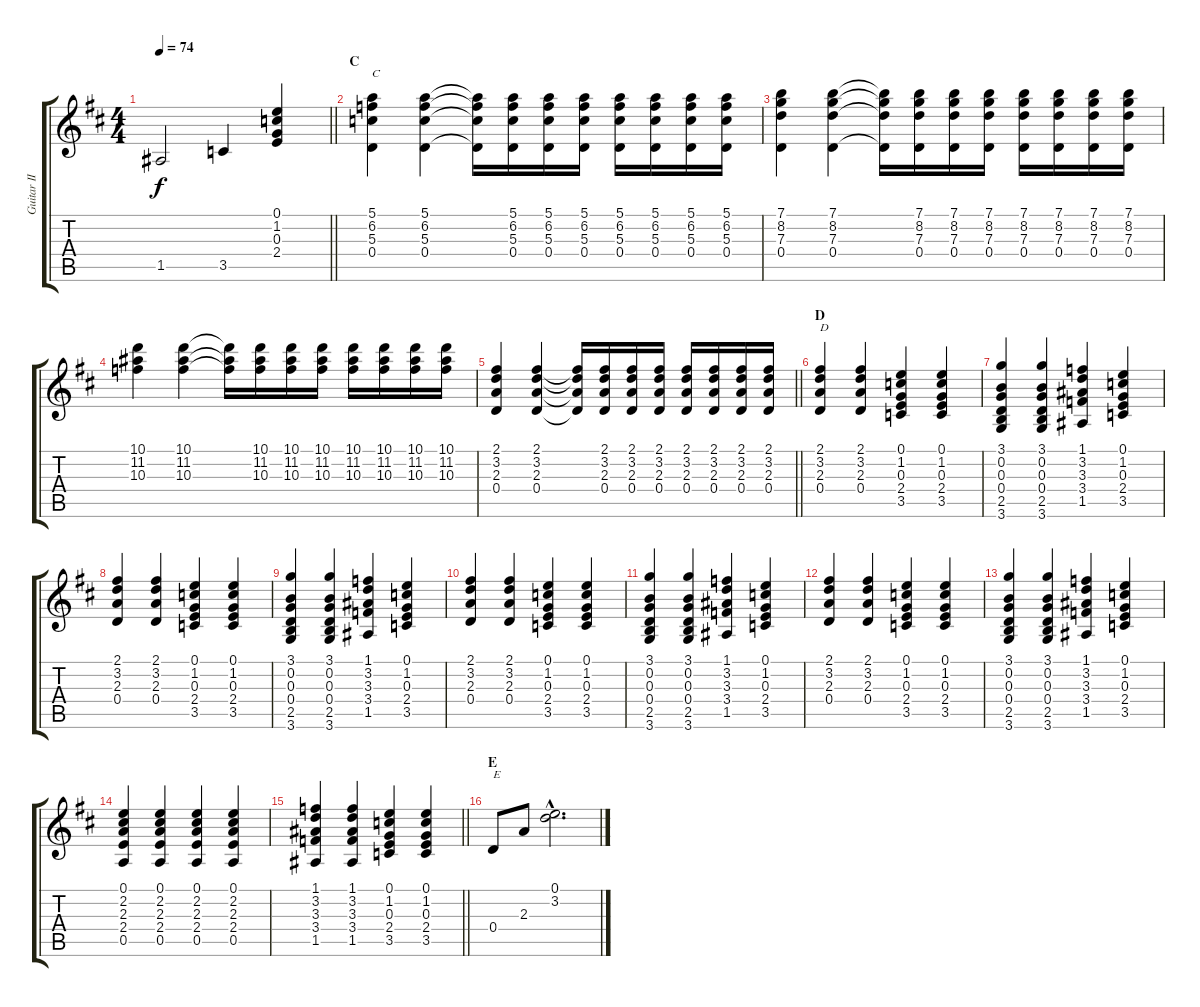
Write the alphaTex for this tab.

\track ("Guitar II" "Guitar II") {instrument electricguitarclean}
\staff {score tabs}
\tuning (E4 B3 G3 D3 A2 E2) {hide}
\ts (4 4)
\tempo 74
\clef g2
\barLineRight lightlight
\ks d
1.5.2{dy f} 3.5.4 (0.1 1.2 0.3 2.4).4 |
\section ("" "C")
(5.1 6.2 5.3 0.4).4{txt "C"} (5.1 6.2 5.3 0.4).4 (5.1{t} 6.2{t} 5.3{t} 0.4{t}).16 (5.1 6.2 5.3 0.4).16 (5.1 6.2 5.3 0.4).16 (5.1 6.2 5.3 0.4).16 (5.1 6.2 5.3 0.4).16 (5.1 6.2 5.3 0.4).16 (5.1 6.2 5.3 0.4).16 (5.1 6.2 5.3 0.4).16 |
(7.1 8.2 7.3 0.4).4 (7.1 8.2 7.3 0.4).4 (7.1{t} 8.2{t} 7.3{t} 0.4{t}).16 (7.1 8.2 7.3 0.4).16 (7.1 8.2 7.3 0.4).16 (7.1 8.2 7.3 0.4).16 (7.1 8.2 7.3 0.4).16 (7.1 8.2 7.3 0.4).16 (7.1 8.2 7.3 0.4).16 (7.1 8.2 7.3 0.4).16 |
(10.1 11.2 10.3).4 (10.1 11.2 10.3).4 (10.1{t} 11.2{t} 10.3{t}).16 (10.1 11.2 10.3).16 (10.1 11.2 10.3).16 (10.1 11.2 10.3).16 (10.1 11.2 10.3).16 (10.1 11.2 10.3).16 (10.1 11.2 10.3).16 (10.1 11.2 10.3).16 |
\barLineRight lightlight
(2.1 3.2 2.3 0.4).4 (2.1 3.2 2.3 0.4).4 (2.1{t} 3.2{t} 2.3{t} 0.4{t}).16 (2.1 3.2 2.3 0.4).16 (2.1 3.2 2.3 0.4).16 (2.1 3.2 2.3 0.4).16 (2.1 3.2 2.3 0.4).16 (2.1 3.2 2.3 0.4).16 (2.1 3.2 2.3 0.4).16 (2.1 3.2 2.3 0.4).16 |
\section ("" "D")
(2.1 3.2 2.3 0.4).4{txt "D"} (2.1 3.2 2.3 0.4).4 (0.1 1.2 0.3 2.4 3.5).4 (0.1 1.2 0.3 2.4 3.5).4 |
(3.1 0.2 0.3 0.4 2.5 3.6).4 (3.1 0.2 0.3 0.4 2.5 3.6).4 (1.1 3.2 3.3 3.4 1.5).4 (0.1 1.2 0.3 2.4 3.5).4 |
(2.1 3.2 2.3 0.4).4 (2.1 3.2 2.3 0.4).4 (0.1 1.2 0.3 2.4 3.5).4 (0.1 1.2 0.3 2.4 3.5).4 |
(3.1 0.2 0.3 0.4 2.5 3.6).4 (3.1 0.2 0.3 0.4 2.5 3.6).4 (1.1 3.2 3.3 3.4 1.5).4 (0.1 1.2 0.3 2.4 3.5).4 |
(2.1 3.2 2.3 0.4).4 (2.1 3.2 2.3 0.4).4 (0.1 1.2 0.3 2.4 3.5).4 (0.1 1.2 0.3 2.4 3.5).4 |
(3.1 0.2 0.3 0.4 2.5 3.6).4 (3.1 0.2 0.3 0.4 2.5 3.6).4 (1.1 3.2 3.3 3.4 1.5).4 (0.1 1.2 0.3 2.4 3.5).4 |
(2.1 3.2 2.3 0.4).4 (2.1 3.2 2.3 0.4).4 (0.1 1.2 0.3 2.4 3.5).4 (0.1 1.2 0.3 2.4 3.5).4 |
(3.1 0.2 0.3 0.4 2.5 3.6).4 (3.1 0.2 0.3 0.4 2.5 3.6).4 (1.1 3.2 3.3 3.4 1.5).4 (0.1 1.2 0.3 2.4 3.5).4 |
(0.1 2.2 2.3 2.4 0.5).4 (0.1 2.2 2.3 2.4 0.5).4 (0.1 2.2 2.3 2.4 0.5).4 (0.1 2.2 2.3 2.4 0.5).4 |
\barLineRight lightlight
(1.1 3.2 3.3 3.4 1.5).4 (1.1 3.2 3.3 3.4 1.5).4 (0.1 1.2 0.3 2.4 3.5).4 (0.1 1.2 0.3 2.4 3.5).4 |
\section ("" "E")
0.4.8{txt "E"} 2.3.8 (0.1{hac} 3.2{hac}).2{d}
